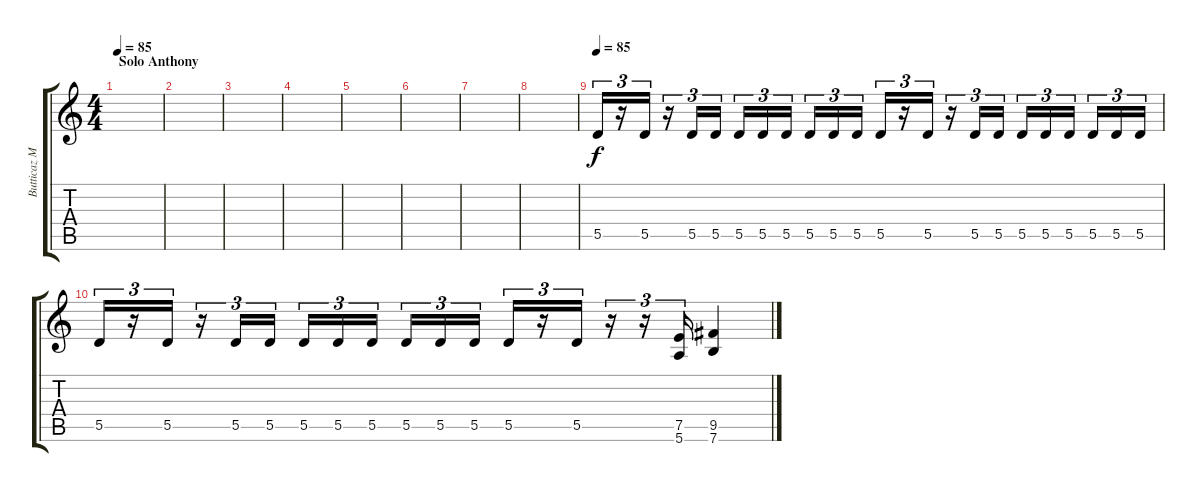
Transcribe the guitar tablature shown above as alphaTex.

\track ("Butticaz Militia" "Butticaz M") {instrument distortionguitar}
\staff {score tabs}
\tuning (E4 B3 G3 D3 A2 E2) {hide}
\ts (4 4)
\section ("" "Solo Anthony")
\tempo 85
\clef g2
\ks c
|
|
|
|
|
|
|
|
\tempo 85
5.5.16{tu (3 2)} r.16{tu (3 2)} 5.5.16{tu (3 2)} r.16{tu (3 2)} 5.5.16{tu (3 2)} 5.5.16{tu (3 2)} 5.5.16{tu (3 2)} 5.5.16{tu (3 2)} 5.5.16{tu (3 2)} 5.5.16{tu (3 2)} 5.5.16{tu (3 2)} 5.5.16{tu (3 2)} 5.5.16{tu (3 2)} r.16{tu (3 2)} 5.5.16{tu (3 2)} r.16{tu (3 2)} 5.5.16{tu (3 2)} 5.5.16{tu (3 2)} 5.5.16{tu (3 2)} 5.5.16{tu (3 2)} 5.5.16{tu (3 2)} 5.5.16{tu (3 2)} 5.5.16{tu (3 2)} 5.5.16{tu (3 2)} |
5.5.16{tu (3 2)} r.16{tu (3 2)} 5.5.16{tu (3 2)} r.16{tu (3 2)} 5.5.16{tu (3 2)} 5.5.16{tu (3 2)} 5.5.16{tu (3 2)} 5.5.16{tu (3 2)} 5.5.16{tu (3 2)} 5.5.16{tu (3 2)} 5.5.16{tu (3 2)} 5.5.16{tu (3 2)} 5.5.16{tu (3 2)} r.16{tu (3 2)} 5.5.16{tu (3 2)} r.16{tu (3 2)} r.16{tu (3 2)} (7.5 5.6).16{tu (3 2)} (9.5 7.6).4
